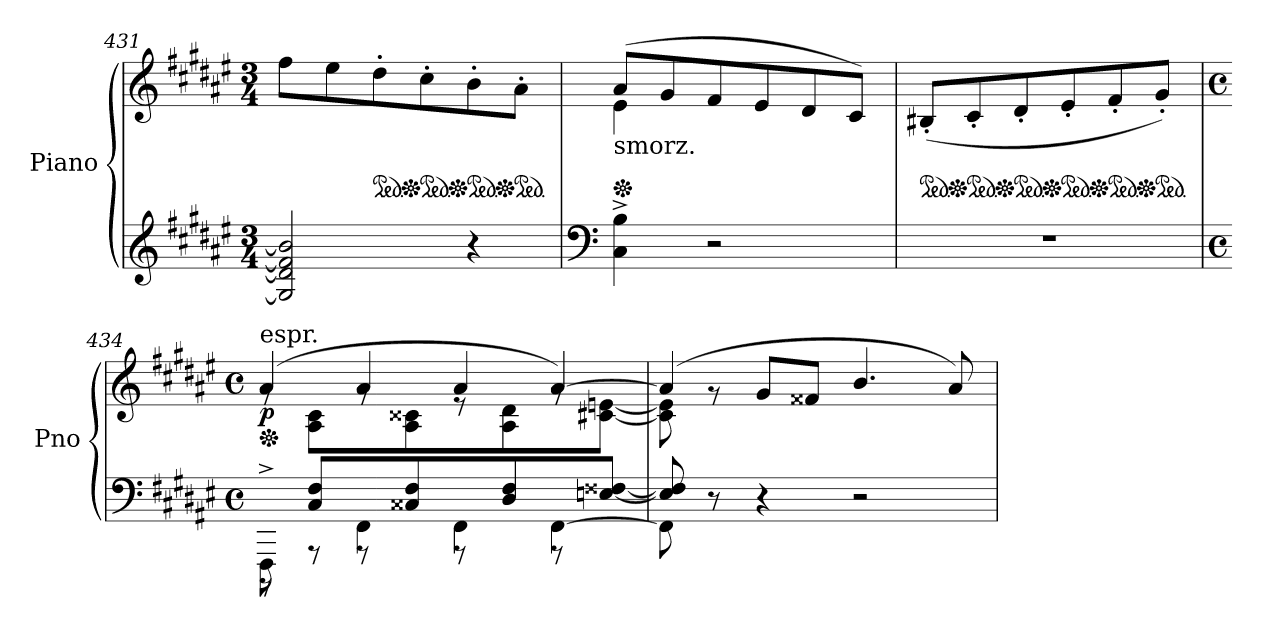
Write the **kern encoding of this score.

**kern	**kern	**dynam
*part1	*part1	*part1
*staff2	*staff1	*staff1/2
*I"Piano	*	*
*I'Pno	*	*
*clefG2	*clefG2	*
*k[f#c#g#d#a#e#]	*k[f#c#g#d#a#e#]	*
*M3/4	*M3/4	*
=431	=431	=431
2G#/] 2d#/] 2f#/] 2b/]	8ff#\L	.
.	8ee#\	.
*	*ped	*
.	8dd#'\	.
*	*Xped	*
*	*ped	*
.	8cc#'\	.
*	*Xped	*
*	*ped	*
4r	8b'\	.
*	*Xped	*
*	*ped	*
.	8a#'\J	.
!!LO:PB:g=z
=432	=432	=432
*clefF4	*	*
*	*Xped	*
*	*^	*
!	!LO:TX:b:t=smorz.	!	!
4C#\^ 4B\^	(8a#/L	4e#\	.
.	8g#/	.	.
2r	8f#/	2ryy	.
.	8e#/	.	.
.	8d#/	.	.
.	8c#/J)	.	.
*	*v	*v	*
=433	=433	=433
*	*ped	*
2.r	(8B#X'/L	.
*	*Xped	*
*	*ped	*
.	8c#'/	.
*	*Xped	*
*	*ped	*
.	8d#'/	.
*	*Xped	*
*	*ped	*
.	8e#'/	.
*	*Xped	*
*	*ped	*
.	8f#'/	.
*	*Xped	*
*	*ped	*
.	8g#'/J)	.
=434	=434	=434
*M4/4	*M4/4	*
*met(c)	*met(c)	*
*^	*	*
*	*	*Xped	*
*	*	*^	*
!	!	!LO:TX:a:t=espr.	!	!
!	!	!	!	!LO:DY:b
8FFF#^\	8r	(>4a#/	8rg	p
8rAAA	8C#/ 8F#/L	.	8A#\ 8c#\L	.
4FF#\	8r	4a#/	8rg	.
.	8C##X/ 8F#/	.	8A#\ 8c##X\	.
4FF#\	8r	4a#/	8re	.
.	8D#/ 8F#/	.	8A#\ 8d#\	.
[4FF#\	8r	[4a#/)	8rg	.
.	[8En/ [8F##X/J	.	[8c#X\ [8en\J	.
=435	=435	=435	=435	=435
8FF#\]	8E/] 8F##/]	(4a#/]	8c#\] 8e\]	.
8r	2..ryy	.	8rg	.
4r	.	8g#/L	2.ryy	.
.	.	8f##X/J	.	.
2r	.	4.b/	.	.
.	.	8a#/)	.	.
*v	*v	*	*	*
*	*v	*v	*
=	=	=
*-	*-	*-
